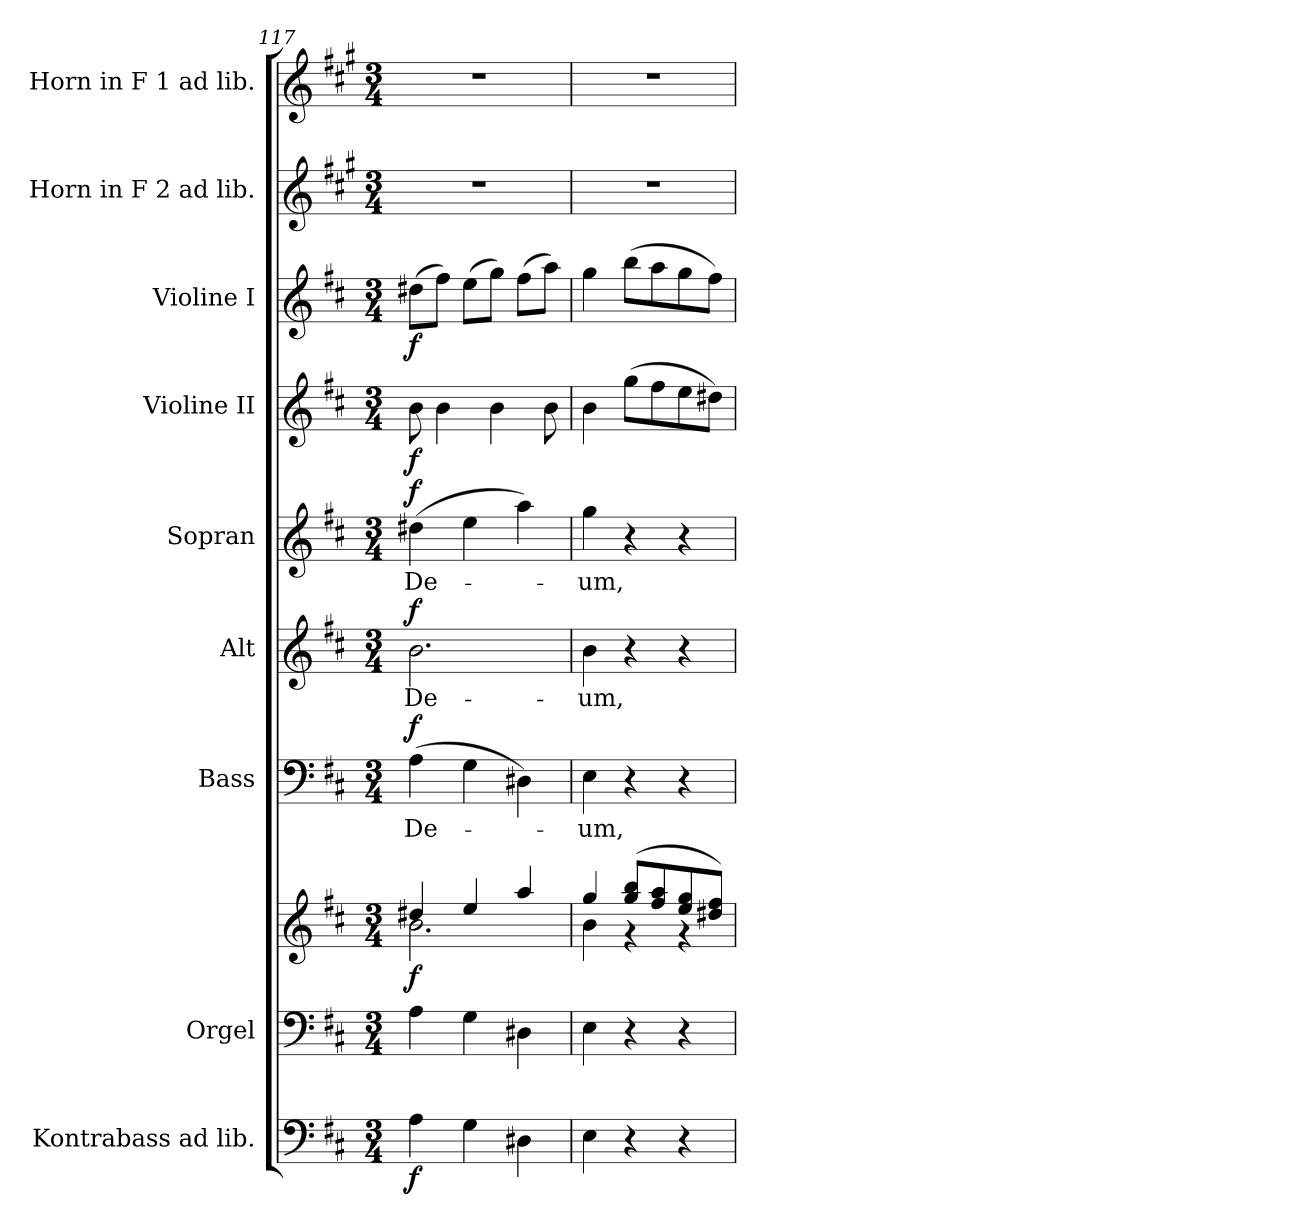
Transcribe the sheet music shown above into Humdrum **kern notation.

**kern	**dynam	**kern	**kern	**dynam	**kern	**text	**dynam	**kern	**text	**dynam	**kern	**text	**dynam	**kern	**dynam	**kern	**dynam	**kern	**kern
*part9	*part9	*part8	*part8	*part8	*part7	*part7	*part7	*part6	*part6	*part6	*part5	*part5	*part5	*part4	*part4	*part3	*part3	*part2	*part1
*staff10	*staff10	*staff9	*staff8	*staff8/9	*staff7	*staff7	*staff7	*staff6	*staff6	*staff6	*staff5	*staff5	*staff5	*staff4	*staff4	*staff3	*staff3	*staff2	*staff1
*I"Kontrabass ad lib.	*	*I"Orgel	*	*	*I"Bass	*	*	*I"Alt	*	*	*I"Sopran	*	*	*I"Violine II	*	*I"Violine I	*	*I"Horn in F 2 ad lib.	*I"Horn in F 1 ad lib.
*I'Kb.	*	*I'Org.	*	*	*I'B.	*	*	*I'A.	*	*	*I'S.	*	*	*I'Vl. II	*	*I'Vl. I	*	*	*
!!LO:PB:g=z
*clefF4	*	*clefF4	*clefG2	*	*clefF4	*	*	*clefG2	*	*	*clefG2	*	*	*clefG2	*	*clefG2	*	*clefG2	*clefG2
*ITrd7c12	*	*	*	*	*	*	*	*	*	*	*	*	*	*	*	*	*	*ITrd4c7	*ITrd4c7
*k[f#c#]	*	*k[f#c#]	*k[f#c#]	*	*k[f#c#]	*	*	*k[f#c#]	*	*	*k[f#c#]	*	*	*k[f#c#]	*	*k[f#c#]	*	*k[f#c#]	*k[f#c#]
*D:	*	*D:	*D:	*	*D:	*	*	*D:	*	*	*D:	*	*	*D:	*	*D:	*	*D:	*D:
*M3/4	*	*M3/4	*M3/4	*	*M3/4	*	*	*M3/4	*	*	*M3/4	*	*	*M3/4	*	*M3/4	*	*M3/4	*M3/4
=117	=117	=117	=117	=117	=117	=117	=117	=117	=117	=117	=117	=117	=117	=117	=117	=117	=117	=117	=117
*	*	*	*^	*	*	*	*	*	*	*	*	*	*	*	*	*	*	*	*
!	!LO:DY:b	!	!	!	!LO:DY:b	!	!LO:LY:b	!LO:DY:a	!	!LO:LY:b	!LO:DY:a	!	!LO:LY:b	!LO:DY:a	!	!LO:DY:b	!	!LO:DY:b	!	!
4AA\	f	4A\	4dd#X/	2.b\	f	(>4A\	De-	f	2.b\	De-	f	(>4dd#X\	De-	f	8b\	f	(>8dd#X\L	f	2.r	2.r
.	.	.	.	.	.	.	.	.	.	.	.	.	.	.	4b\	.	8ff#\J)	.	.	.
4GG\	.	4G\	4ee/	.	.	4G\	.	.	.	.	.	4ee\	.	.	.	.	(>8ee\L	.	.	.
.	.	.	.	.	.	.	.	.	.	.	.	.	.	.	4b\	.	8gg\J)	.	.	.
4DD#X\	.	4D#X\	4aa/	.	.	4D#X\)	.	.	.	.	.	4aa\)	.	.	.	.	(>8ff#\L	.	.	.
.	.	.	.	.	.	.	.	.	.	.	.	.	.	.	8b\	.	8aa\J)	.	.	.
=118	=118	=118	=118	=118	=118	=118	=118	=118	=118	=118	=118	=118	=118	=118	=118	=118	=118	=118	=118	=118
!	!	!	!	!	!	!	!LO:LY:b	!	!	!LO:LY:b	!	!	!LO:LY:b	!	!	!	!	!	!	!
4EE\	.	4E\	4gg/	4b\	.	4E\	-um,	.	4b\	-um,	.	4gg\	-um,	.	4b\	.	4gg\	.	2.r	2.r
4r	.	4r	(>8gg/ 8bb/L	4rg	.	4r	.	.	4r	.	.	4r	.	.	(>8gg\L	.	(>8bb\L	.	.	.
.	.	.	8ff#/ 8aa/	.	.	.	.	.	.	.	.	.	.	.	8ff#\	.	8aa\	.	.	.
4r	.	4r	8ee/ 8gg/	4rg	.	4r	.	.	4r	.	.	4r	.	.	8ee\	.	8gg\	.	.	.
.	.	.	8dd#X/ 8ff#/J)	.	.	.	.	.	.	.	.	.	.	.	8dd#X\J)	.	8ff#\J)	.	.	.
*	*	*	*v	*v	*	*	*	*	*	*	*	*	*	*	*	*	*	*	*	*
=	=	=	=	=	=	=	=	=	=	=	=	=	=	=	=	=	=	=	=
*-	*-	*-	*-	*-	*-	*-	*-	*-	*-	*-	*-	*-	*-	*-	*-	*-	*-	*-	*-
